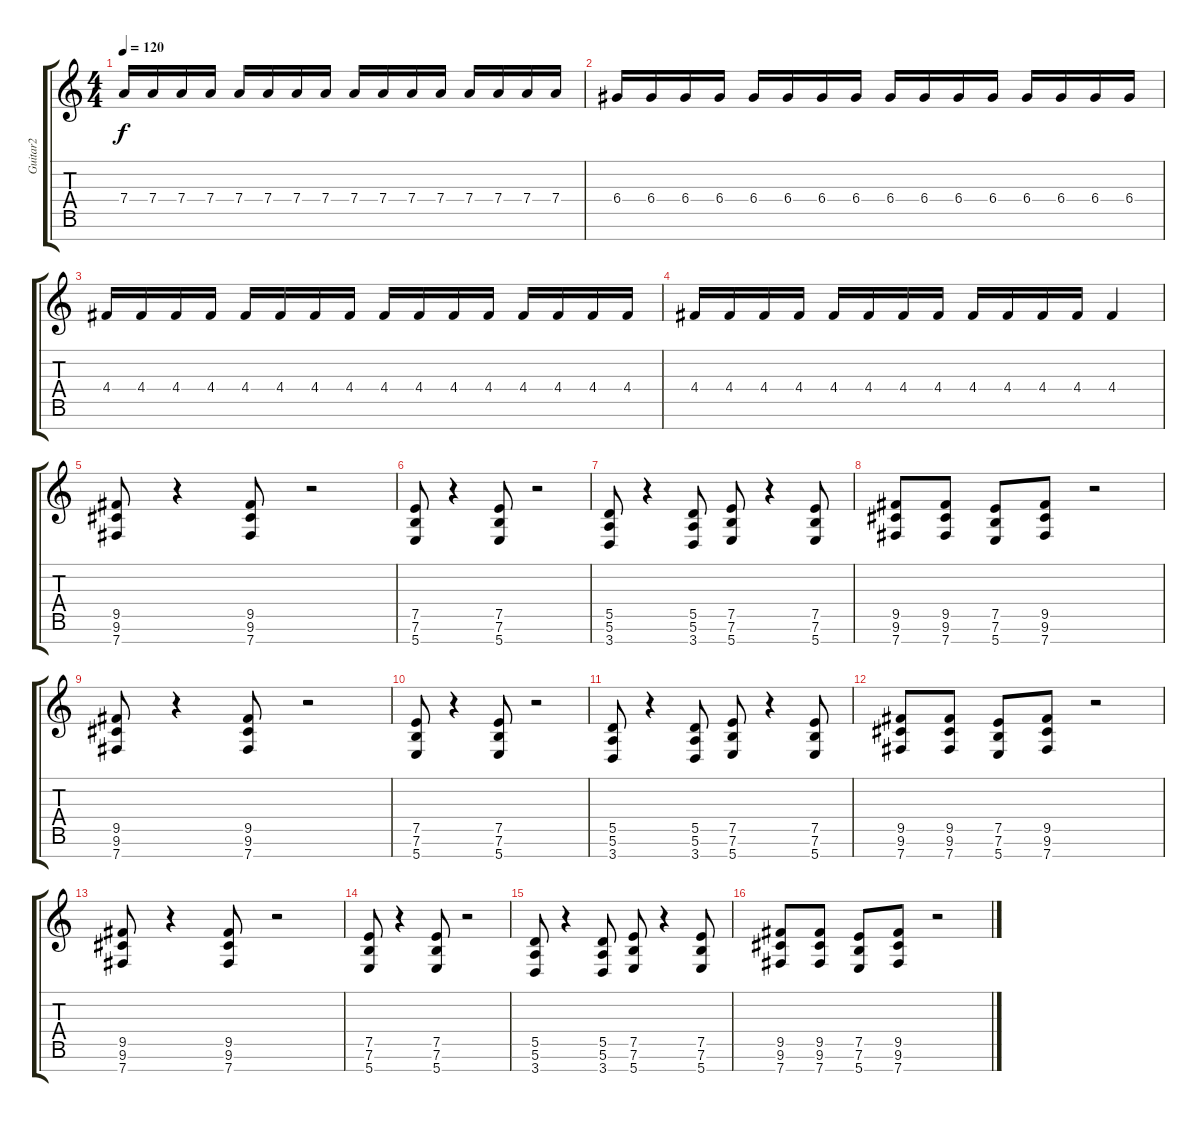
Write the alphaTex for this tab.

\track ("Guitar2" "Guitar2") {instrument distortionguitar}
\staff {score tabs}
\tuning (E4 B3 G3 D3 A2 E2 B1) {hide}
\ts (4 4)
\tempo 120
\clef g2
\ks c
7.4.16{dy f instrument distortionguitar} 7.4.16 7.4.16 7.4.16 7.4.16 7.4.16 7.4.16 7.4.16 7.4.16 7.4.16 7.4.16 7.4.16 7.4.16 7.4.16 7.4.16 7.4.16 |
6.4.16 6.4.16 6.4.16 6.4.16 6.4.16 6.4.16 6.4.16 6.4.16 6.4.16 6.4.16 6.4.16 6.4.16 6.4.16 6.4.16 6.4.16 6.4.16 |
4.4.16 4.4.16 4.4.16 4.4.16 4.4.16 4.4.16 4.4.16 4.4.16 4.4.16 4.4.16 4.4.16 4.4.16 4.4.16 4.4.16 4.4.16 4.4.16 |
4.4.16 4.4.16 4.4.16 4.4.16 4.4.16 4.4.16 4.4.16 4.4.16 4.4.16 4.4.16 4.4.16 4.4.16 4.4.4 |
(9.5 9.6 7.7).8 r.4 (9.5 9.6 7.7).8 r.2 |
(7.5 7.6 5.7).8 r.4 (7.5 7.6 5.7).8 r.2 |
(5.5 5.6 3.7).8 r.4 (5.5 5.6 3.7).8 (7.5 7.6 5.7).8 r.4 (7.5 7.6 5.7).8 |
(9.5 9.6 7.7).8 (9.5 9.6 7.7).8 (7.5 7.6 5.7).8 (9.5 9.6 7.7).8 r.2 |
(9.5 9.6 7.7).8 r.4 (9.5 9.6 7.7).8 r.2 |
(7.5 7.6 5.7).8 r.4 (7.5 7.6 5.7).8 r.2 |
(5.5 5.6 3.7).8 r.4 (5.5 5.6 3.7).8 (7.5 7.6 5.7).8 r.4 (7.5 7.6 5.7).8 |
(9.5 9.6 7.7).8 (9.5 9.6 7.7).8 (7.5 7.6 5.7).8 (9.5 9.6 7.7).8 r.2 |
(9.5 9.6 7.7).8 r.4 (9.5 9.6 7.7).8 r.2 |
(7.5 7.6 5.7).8 r.4 (7.5 7.6 5.7).8 r.2 |
(5.5 5.6 3.7).8 r.4 (5.5 5.6 3.7).8 (7.5 7.6 5.7).8 r.4 (7.5 7.6 5.7).8 |
(9.5 9.6 7.7).8 (9.5 9.6 7.7).8 (7.5 7.6 5.7).8 (9.5 9.6 7.7).8 r.2
